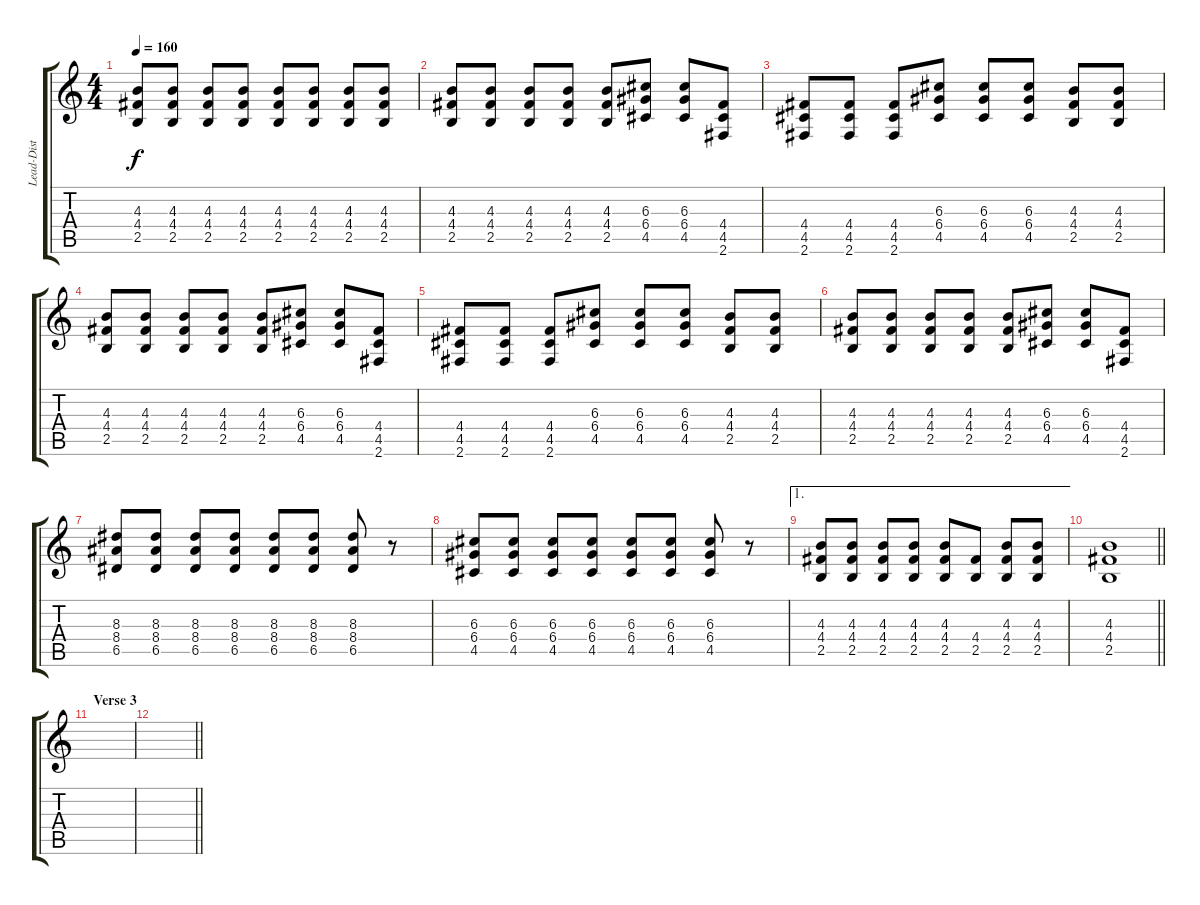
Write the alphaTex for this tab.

\track ("Lead-Dist Guitar" "Lead-Dist ") {instrument distortionguitar}
\staff {score tabs}
\tuning (E4 B3 G3 D3 A2 E2) {hide}
\ts (4 4)
\tempo 160
\clef g2
\ks c
(4.3 4.4 2.5).8{dy f} (4.3 4.4 2.5).8 (4.3 4.4 2.5).8 (4.3 4.4 2.5).8 (4.3 4.4 2.5).8 (4.3 4.4 2.5).8 (4.3 4.4 2.5).8 (4.3 4.4 2.5).8 |
(4.3 4.4 2.5).8 (4.3 4.4 2.5).8 (4.3 4.4 2.5).8 (4.3 4.4 2.5).8 (4.3 4.4 2.5).8 (6.3 6.4 4.5).8 (6.3 6.4 4.5).8 (4.4 4.5 2.6).8 |
(4.4 4.5 2.6).8 (4.4 4.5 2.6).8 (4.4 4.5 2.6).8 (6.3 6.4 4.5).8 (6.3 6.4 4.5).8 (6.3 6.4 4.5).8 (4.3 4.4 2.5).8 (4.3 4.4 2.5).8 |
(4.3 4.4 2.5).8 (4.3 4.4 2.5).8 (4.3 4.4 2.5).8 (4.3 4.4 2.5).8 (4.3 4.4 2.5).8 (6.3 6.4 4.5).8 (6.3 6.4 4.5).8 (4.4 4.5 2.6).8 |
(4.4 4.5 2.6).8 (4.4 4.5 2.6).8 (4.4 4.5 2.6).8 (6.3 6.4 4.5).8 (6.3 6.4 4.5).8 (6.3 6.4 4.5).8 (4.3 4.4 2.5).8 (4.3 4.4 2.5).8 |
(4.3 4.4 2.5).8 (4.3 4.4 2.5).8 (4.3 4.4 2.5).8 (4.3 4.4 2.5).8 (4.3 4.4 2.5).8 (6.3 6.4 4.5).8 (6.3 6.4 4.5).8 (4.4 4.5 2.6).8 |
(8.3 8.4 6.5).8 (8.3 8.4 6.5).8 (8.3 8.4 6.5).8 (8.3 8.4 6.5).8 (8.3 8.4 6.5).8 (8.3 8.4 6.5).8 (8.3 8.4 6.5).8 r.8 |
(6.3 6.4 4.5).8 (6.3 6.4 4.5).8 (6.3 6.4 4.5).8 (6.3 6.4 4.5).8 (6.3 6.4 4.5).8 (6.3 6.4 4.5).8 (6.3 6.4 4.5).8 r.8 |
\ae 1
(4.3 4.4 2.5).8 (4.3 4.4 2.5).8 (4.3 4.4 2.5).8 (4.3 4.4 2.5).8 (4.3 4.4 2.5).8 (4.4 2.5).8 (4.3 4.4 2.5).8 (4.3 4.4 2.5).8 |
\barLineRight lightlight
(4.3 4.4 2.5).1 |
\section ("" "Verse 3")
|
\barLineRight lightlight
